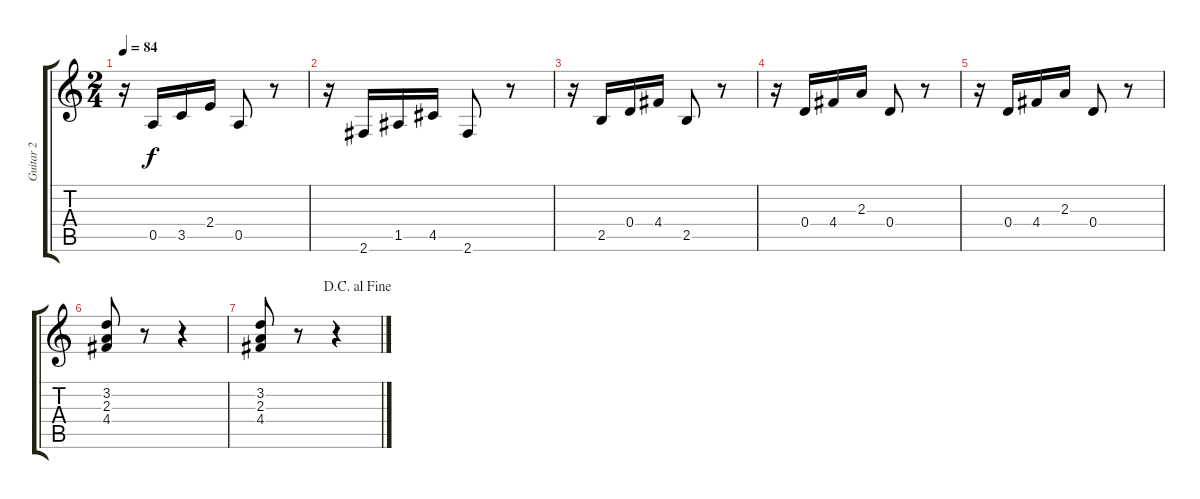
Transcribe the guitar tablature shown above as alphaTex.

\track ("Guitar 2" "Guitar 2") {instrument acousticguitarsteel}
\staff {score tabs}
\tuning (E4 B3 G3 D3 A2 E2) {hide}
\ts (2 4)
\tempo 84
\clef g2
\ks c
r.16{dy f} 0.5.16 3.5.16 2.4.16 0.5.8 r.8 |
r.16 2.6.16 1.5.16 4.5.16 2.6.8 r.8 |
r.16 2.5.16 0.4.16 4.4.16 2.5.8 r.8 |
r.16 0.4.16 4.4.16 2.3.16 0.4.8 r.8 |
r.16 0.4.16 4.4.16 2.3.16 0.4.8 r.8 |
(3.2 2.3 4.4).8 r.8 r.4 |
\jump dacapoalfine
(3.2 2.3 4.4).8 r.8 r.4
